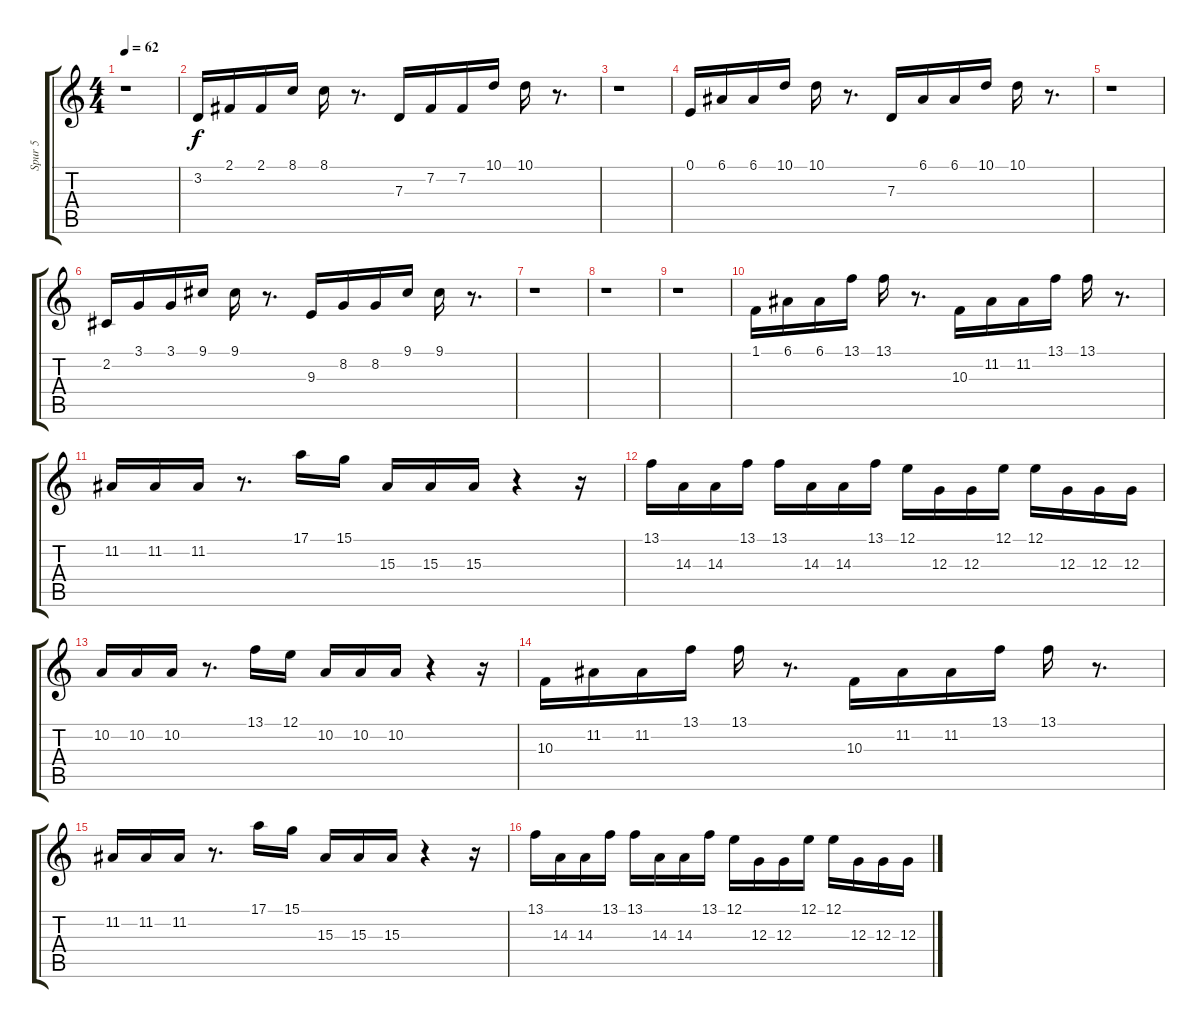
\track ("Spur 5" "Spur 5") {instrument stringensemble1}
\staff {score tabs}
\tuning (E4 B3 G3 D3 A2 E2) {hide}
\ts (4 4)
\tempo 62
\clef g2
\ks c
r.1{dy f} |
3.2.16 2.1.16 2.1.16 8.1.16 8.1.16 r.8{d} 7.3.16 7.2.16 7.2.16 10.1.16 10.1.16 r.8{d} |
r.1 |
0.1.16 6.1.16 6.1.16 10.1.16 10.1.16 r.8{d} 7.3.16 6.1.16 6.1.16 10.1.16 10.1.16 r.8{d} |
r.1 |
2.2.16 3.1.16 3.1.16 9.1.16 9.1.16 r.8{d} 9.3.16 8.2.16 8.2.16 9.1.16 9.1.16 r.8{d} |
r.1 |
r.1 |
r.1 |
1.1.16 6.1.16 6.1.16 13.1.16 13.1.16 r.8{d} 10.3.16 11.2.16 11.2.16 13.1.16 13.1.16 r.8{d} |
11.2.16 11.2.16 11.2.16 r.8{d} 17.1.16 15.1.16 15.3.16 15.3.16 15.3.16 r.4 r.16 |
13.1.16 14.3.16 14.3.16 13.1.16 13.1.16 14.3.16 14.3.16 13.1.16 12.1.16 12.3.16 12.3.16 12.1.16 12.1.16 12.3.16 12.3.16 12.3.16 |
10.2.16 10.2.16 10.2.16 r.8{d} 13.1.16 12.1.16 10.2.16 10.2.16 10.2.16 r.4 r.16 |
10.3.16 11.2.16 11.2.16 13.1.16 13.1.16 r.8{d} 10.3.16 11.2.16 11.2.16 13.1.16 13.1.16 r.8{d} |
11.2.16 11.2.16 11.2.16 r.8{d} 17.1.16 15.1.16 15.3.16 15.3.16 15.3.16 r.4 r.16 |
13.1.16 14.3.16 14.3.16 13.1.16 13.1.16 14.3.16 14.3.16 13.1.16 12.1.16 12.3.16 12.3.16 12.1.16 12.1.16 12.3.16 12.3.16 12.3.16
